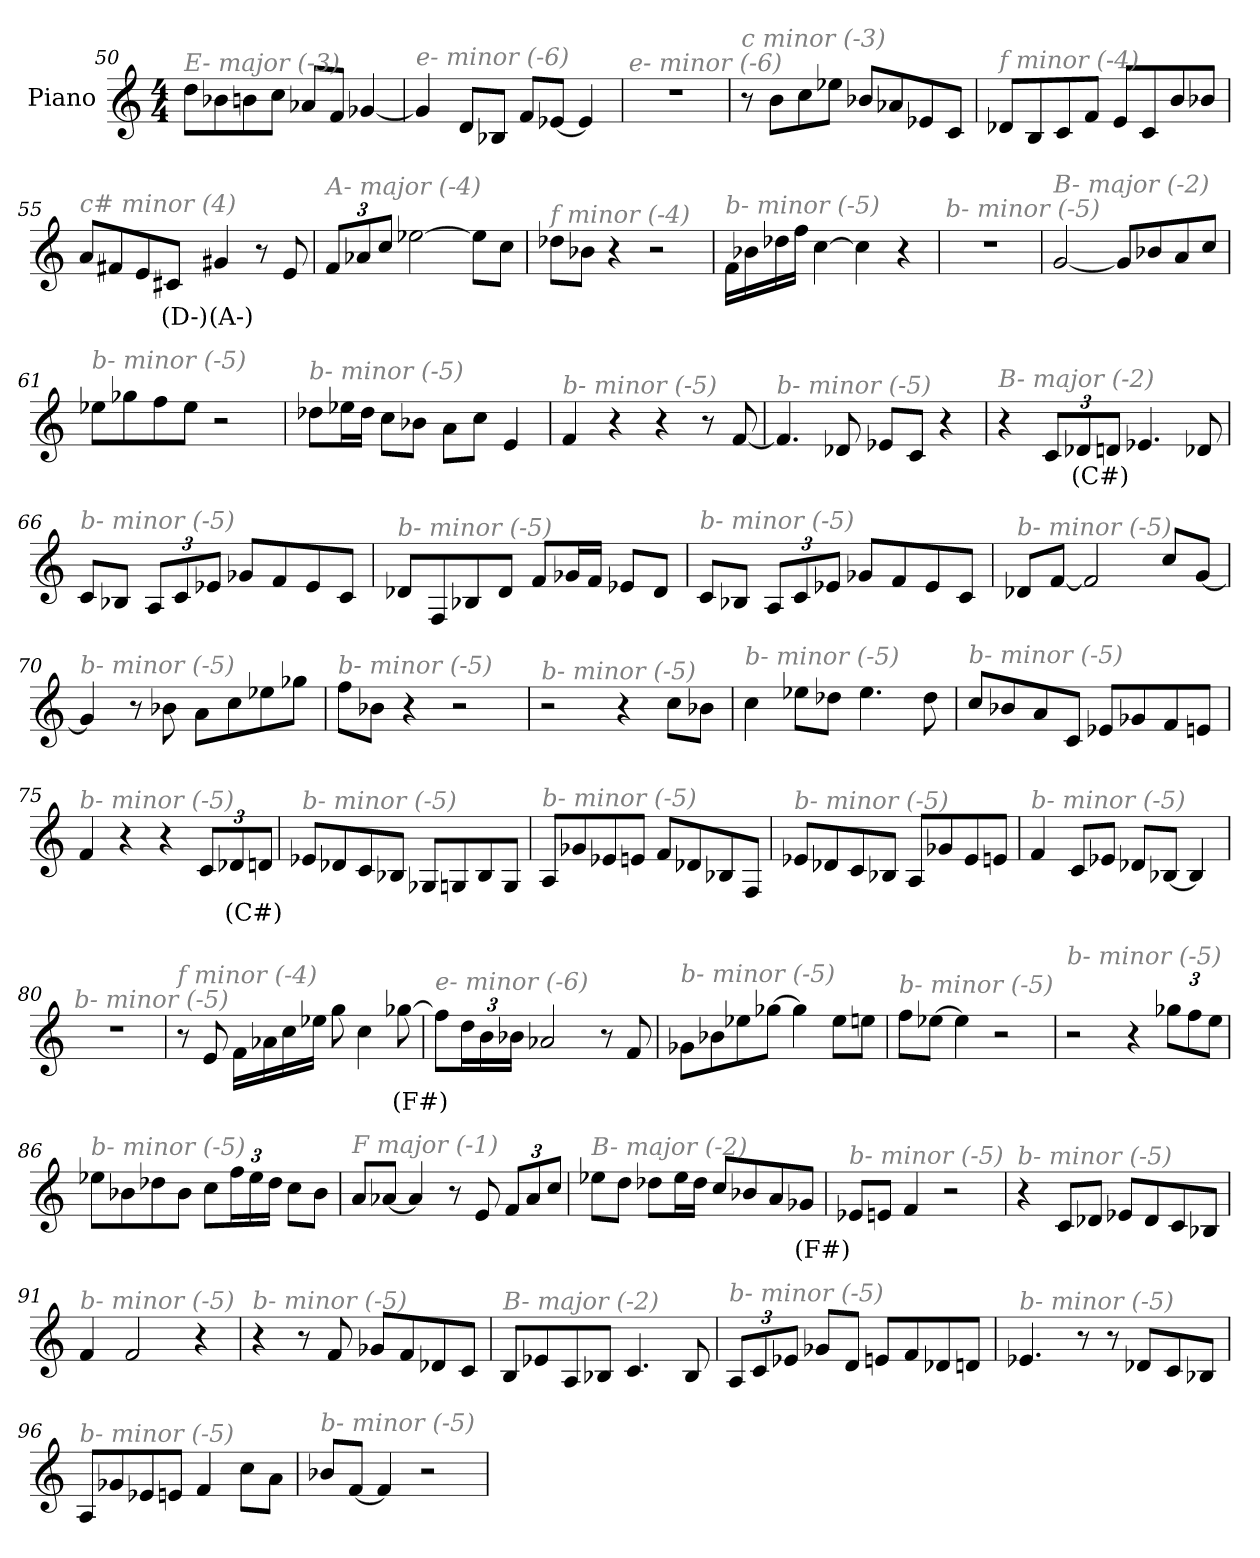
**kern	**text
*part1	*part1
*staff1	*staff1
*I"Piano	*
*I'Pno	*
*clefG2	*
*k[]	*
*M4/4	*
=50	=50
!LO:TX:i:color=#808080:t=E- major (-3)	!
8dd\L	.
8b-X\	.
8bn\	.
8cc\J	.
8a-X/L	.
8f/J	.
[4g-X/	.
=51	=51
!LO:TX:i:color=#808080:t=e- minor (-6)	!
4g-/]	.
8d/L	.
8B-X/J	.
8f/L	.
[8e-X/J	.
4e-/]	.
=52	=52
!LO:TX:i:color=#808080:t=e- minor (-6)	!
1r	.
!!LO:LB:g=z
=53	=53
!LO:TX:i:color=#808080:t=c minor (-3)	!
8r	.
8b\L	.
8cc\	.
8ee-X\J	.
8b-X/L	.
8a-X/	.
8e-X/	.
8c/J	.
=54	=54
!LO:TX:i:color=#808080:t=f minor (-4)	!
8d-X/L	.
8B/	.
8c/	.
8f/J	.
8e/L	.
8c/	.
8b/	.
8b-X/J	.
=55	=55
!LO:TX:i:color=#808080:t=c# minor (4)	!
8a/L	.
8f#X/	.
8e/	.
8c#Xi/J	(D-)
4g#Xi/	(A-)
8r	.
8e/	.
=56	=56
*Xbrackettup	*
!LO:TX:i:color=#808080:t=A- major (-4)	!
12f/L	.
12a-X/	.
12cc/J	.
[2ee-X\	.
8ee-\L]	.
8cc\J	.
!!LO:LB:g=z
=57	=57
!LO:TX:i:color=#808080:t=f minor (-4)	!
8dd-X\L	.
8b-X\J	.
4r	.
2r	.
=58	=58
!LO:TX:i:color=#808080:t=b- minor (-5)	!
16f\LL	.
16b-X\	.
16dd-X\	.
16ff\JJ	.
[4cc\	.
4cc\]	.
4r	.
=59	=59
!LO:TX:i:color=#808080:t=b- minor (-5)	!
1r	.
=60	=60
!LO:TX:i:color=#808080:t=B- major (-2)	!
[2g/	.
8g/L]	.
8b-X/	.
8a/	.
8cc/J	.
=61	=61
!LO:TX:i:color=#808080:t=b- minor (-5)	!
8ee-X\L	.
8gg-X\	.
8ff\	.
8ee-\J	.
2r	.
!!LO:LB:g=z
=62	=62
!LO:TX:i:color=#808080:t=b- minor (-5)	!
8dd-X\L	.
16ee-X\L	.
16dd-\JJ	.
8cc\L	.
8b-X\J	.
8a\L	.
8cc\J	.
4e/	.
=63	=63
!LO:TX:i:color=#808080:t=b- minor (-5)	!
4f/	.
4r	.
4r	.
8r	.
[8f/	.
=64	=64
!LO:TX:i:color=#808080:t=b- minor (-5)	!
4.f/]	.
8d-X/	.
8e-X/L	.
8c/J	.
4r	.
=65	=65
!LO:TX:i:color=#808080:t=B- major (-2)	!
4r	.
12c/L	.
12d-Xi/	(C#)
12d/J	.
4.e-X/	.
8d-X/	.
!!LO:LB:g=z
=66	=66
!LO:TX:i:color=#808080:t=b- minor (-5)	!
8c/L	.
8B-X/J	.
12A/L	.
12c/	.
12e-X/J	.
8g-X/L	.
8f/	.
8e-/	.
8c/J	.
=67	=67
!LO:TX:i:color=#808080:t=b- minor (-5)	!
8d-X/L	.
8F/	.
8B-X/	.
8d-/J	.
8f/L	.
16g-X/L	.
16f/JJ	.
8e-X/L	.
8d-/J	.
=68	=68
!LO:TX:i:color=#808080:t=b- minor (-5)	!
8c/L	.
8B-X/J	.
12A/L	.
12c/	.
12e-X/J	.
8g-X/L	.
8f/	.
8e-/	.
8c/J	.
=69	=69
!LO:TX:i:color=#808080:t=b- minor (-5)	!
8d-X/L	.
[8f/J	.
2f/]	.
8cc/L	.
[8g/J	.
!!LO:LB:g=z
=70	=70
!LO:TX:i:color=#808080:t=b- minor (-5)	!
4g/]	.
8r	.
8b-X\	.
8a\L	.
8cc\	.
8ee-X\	.
8gg-X\J	.
=71	=71
!LO:TX:i:color=#808080:t=b- minor (-5)	!
8ff\L	.
8b-X\J	.
4r	.
2r	.
=72	=72
!LO:TX:i:color=#808080:t=b- minor (-5)	!
2r	.
4r	.
8cc\L	.
8b-X\J	.
=73	=73
!LO:TX:i:color=#808080:t=b- minor (-5)	!
4cc\	.
8ee-X\L	.
8dd-X\J	.
4.ee-\	.
8dd-\	.
=74	=74
!LO:TX:i:color=#808080:t=b- minor (-5)	!
8cc/L	.
8b-X/	.
8a/	.
8c/J	.
8e-X/L	.
8g-X/	.
8f/	.
8en/J	.
!!LO:LB:g=z
=75	=75
!LO:TX:i:color=#808080:t=b- minor (-5)	!
4f/	.
4r	.
4r	.
12c/L	.
12d-Xi/	(C#)
12d/J	.
=76	=76
!LO:TX:i:color=#808080:t=b- minor (-5)	!
8e-X/L	.
8d-X/	.
8c/	.
8B-X/J	.
8G-X/L	.
8Gn/	.
8B-/	.
8G/J	.
=77	=77
!LO:TX:i:color=#808080:t=b- minor (-5)	!
8A/L	.
8g-X/	.
8e-X/	.
8en/J	.
8f/L	.
8d-X/	.
8B-X/	.
8F/J	.
=78	=78
!LO:TX:i:color=#808080:t=b- minor (-5)	!
8e-X/L	.
8d-X/	.
8c/	.
8B-X/J	.
8A/L	.
8g-X/	.
8e-/	.
8en/J	.
!!LO:LB:g=z
=79	=79
!LO:TX:i:color=#808080:t=b- minor (-5)	!
4f/	.
8c/L	.
8e-X/J	.
8d-X/L	.
[8B-X/J	.
4B-/]	.
=80	=80
!LO:TX:i:color=#808080:t=b- minor (-5)	!
1r	.
=81	=81
!LO:TX:i:color=#808080:t=f minor (-4)	!
8r	.
8e/	.
16f\LL	.
16a-X\	.
16cc\	.
16ee-X\JJ	.
8gg\	.
4cc\	.
[8gg-Xi\	(F#)
=82	=82
!LO:TX:i:color=#808080:t=e- minor (-6)	!
8ff#\L]	.
24dd\L	.
24b\	.
24b-X\JJ	.
2a-X/	.
8r	.
8f/	.
=83	=83
!LO:TX:i:color=#808080:t=b- minor (-5)	!
8g-X\L	.
8b-X\	.
8ee-X\	.
[8gg-X\J	.
4gg-\]	.
8ee-\L	.
8een\J	.
!!LO:LB:g=z
=84	=84
!LO:TX:i:color=#808080:t=b- minor (-5)	!
8ff\L	.
[8ee-X\J	.
4ee-\]	.
2r	.
=85	=85
!LO:TX:i:color=#808080:t=b- minor (-5)	!
2r	.
4r	.
12gg-X\L	.
12ff\	.
12ee\J	.
=86	=86
!LO:TX:i:color=#808080:t=b- minor (-5)	!
8ee-X\L	.
8b-X\	.
8dd-X\	.
8b-\J	.
8cc\L	.
24ff\L	.
24ee-\	.
24dd-\JJ	.
8cc\L	.
8b-\J	.
=87	=87
!LO:TX:i:color=#808080:t=F major (-1)	!
8a/L	.
[8a-X/J	.
4a-/]	.
8r	.
8e/	.
12f/L	.
12a-/	.
12cc/J	.
!!LO:LB:g=z
=88	=88
!LO:TX:i:color=#808080:t=B- major (-2)	!
8ee-X\L	.
8dd\J	.
8dd-X\L	.
16ee-\L	.
16dd-\JJ	.
8cc/L	.
8b-X/	.
8a/	.
8g-Xi/J	(F#)
=89	=89
!LO:TX:i:color=#808080:t=b- minor (-5)	!
8e-X/L	.
8en/J	.
4f/	.
2r	.
=90	=90
!LO:TX:i:color=#808080:t=b- minor (-5)	!
4r	.
8c/L	.
8d-X/J	.
8e-X/L	.
8d-/	.
8c/	.
8B-X/J	.
=91	=91
!LO:TX:i:color=#808080:t=b- minor (-5)	!
4f/	.
2f/	.
4r	.
=92	=92
!LO:TX:i:color=#808080:t=b- minor (-5)	!
4r	.
8r	.
8f/	.
8g-X/L	.
8f/	.
8d-X/	.
8c/J	.
!!LO:PB:g=z
=93	=93
!LO:TX:i:color=#808080:t=B- major (-2)	!
8B/L	.
8e-X/	.
8A/	.
8B-X/J	.
4.c/	.
8B-/	.
=94	=94
!LO:TX:i:color=#808080:t=b- minor (-5)	!
12A/L	.
12c/	.
12e-X/J	.
8g-X/L	.
8d/J	.
8en/L	.
8f/	.
8d-X/	.
8dn/J	.
=95	=95
!LO:TX:i:color=#808080:t=b- minor (-5)	!
4.e-X/	.
8r	.
8r	.
8d-X/L	.
8c/	.
8B-X/J	.
=96	=96
!LO:TX:i:color=#808080:t=b- minor (-5)	!
8A/L	.
8g-X/	.
8e-X/	.
8en/J	.
4f/	.
8cc\L	.
8a\J	.
!!LO:LB:g=z
=97	=97
!LO:TX:i:color=#808080:t=b- minor (-5)	!
8b-X/L	.
[8f/J	.
4f/]	.
2r	.
=	=
*-	*-
